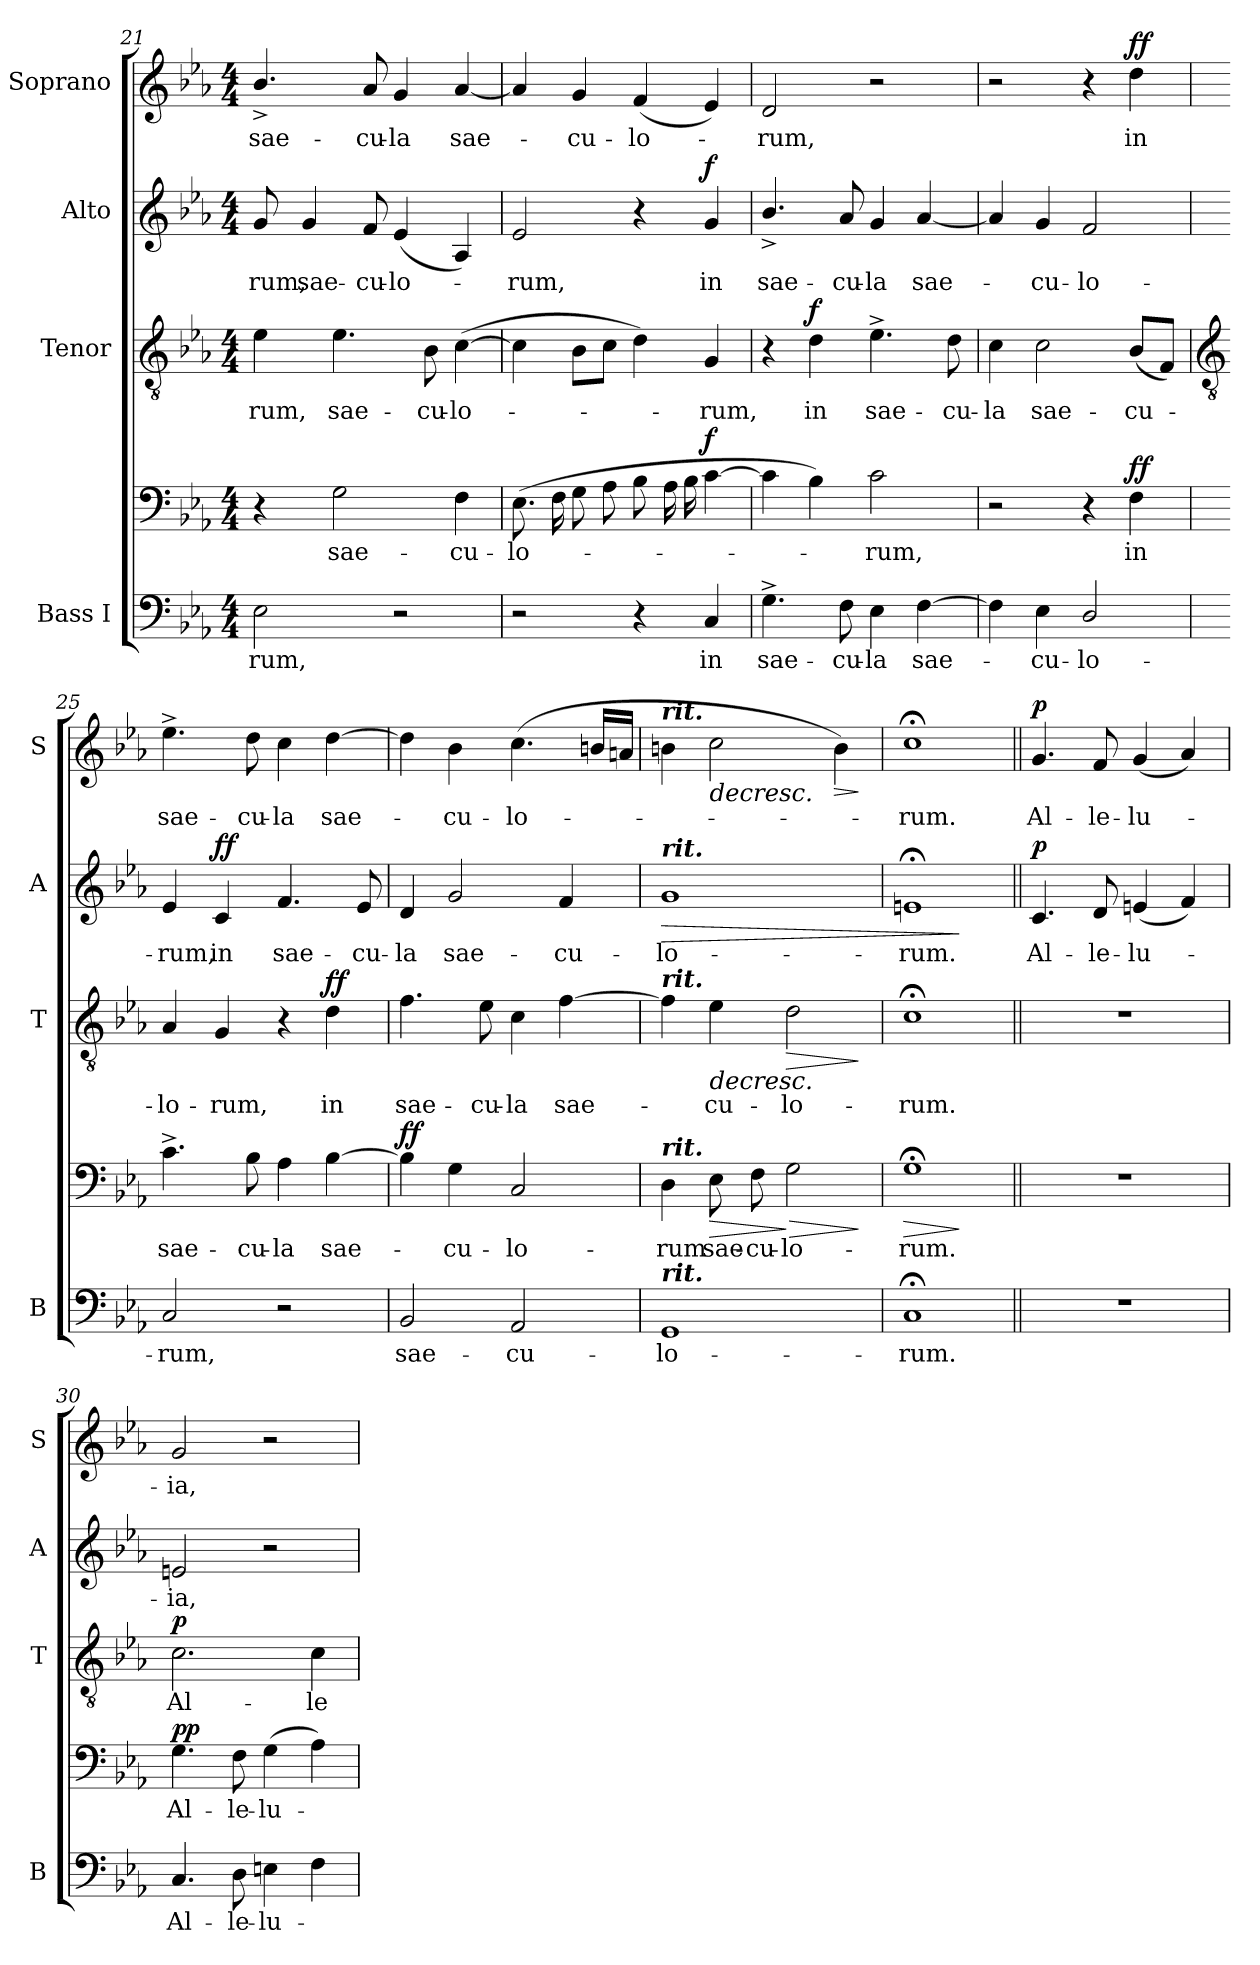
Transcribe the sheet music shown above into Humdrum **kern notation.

**kern	**text	**kern	**text	**dynam	**kern	**text	**dynam	**kern	**text	**dynam	**kern	**text	**dynam
*part4	*part4	*part4	*part4	*part4	*part3	*part3	*part3	*part2	*part2	*part2	*part1	*part1	*part1
*staff5	*staff5	*staff4	*staff4	*staff4/5	*staff3	*staff3	*staff3	*staff2	*staff2	*staff2	*staff1	*staff1	*staff1
*I"Bass I	*	*	*	*	*I"Tenor	*	*	*I"Alto	*	*	*I"Soprano	*	*
*I'B	*	*	*	*	*I'T	*	*	*I'A	*	*	*I'S	*	*
*clefF4	*	*clefF4	*	*	*clefGv2	*	*	*clefG2	*	*	*clefG2	*	*
*k[b-e-a-]	*	*k[b-e-a-]	*	*	*k[b-e-a-]	*	*	*k[b-e-a-]	*	*	*k[b-e-a-]	*	*
*E-:	*	*E-:	*	*	*E-:	*	*	*E-:	*	*	*E-:	*	*
*M4/4	*	*M4/4	*	*	*M4/4	*	*	*M4/4	*	*	*M4/4	*	*
=21	=21	=21	=21	=21	=21	=21	=21	=21	=21	=21	=21	=21	=21
!	!LO:LY:b	!	!	!	!	!LO:LY:b	!	!	!LO:LY:b	!	!	!LO:LY:b	!
2E-	-rum,	4r	.	.	4e-	rum,	.	8g	-rum,	.	4.b-^/	sae-	.
!	!	!	!	!	!	!	!	!	!LO:LY:b	!	!	!	!
.	.	.	.	.	.	.	.	4g	sae-	.	.	.	.
!	!	!	!LO:LY:b	!	!	!LO:LY:b	!	!	!	!	!	!	!
.	.	2G	-sae-	.	4.e-	sae-	.	.	.	.	.	.	.
!	!	!	!	!	!	!	!	!	!LO:LY:b	!	!	!LO:LY:b	!
.	.	.	.	.	.	.	.	8f	-cu-	.	8a-	-cu-	.
!	!	!	!	!	!	!	!	!	!LO:LY:b	!	!	!LO:LY:b	!
2r	.	.	.	.	.	.	.	(<4e-	-lo-	.	4g	-la	.
!	!	!	!	!	!	!LO:LY:b	!	!	!	!	!	!	!
.	.	.	.	.	8B-	-cu-	.	.	.	.	.	.	.
!	!	!	!LO:LY:b	!	!	!LO:LY:b	!	!	!	!	!	!LO:LY:b	!
.	.	4F	-cu-	.	(>[4c	-lo-	.	4A-)	.	.	[4a-	sae-	.
=22	=22	=22	=22	=22	=22	=22	=22	=22	=22	=22	=22	=22	=22
!	!	!	!LO:LY:b	!	!	!	!	!	!LO:LY:b	!	!	!	!
2r	.	(>8.E-L	lo-	.	4c]	.	.	2e-	rum,	.	4a-]	.	.
.	.	16FL	.	.	.	.	.	.	.	.	.	.	.
!	!	!	!	!	!	!	!	!	!	!	!	!LO:LY:b	!
.	.	8G	.	.	8B-L	.	.	.	.	.	4g	cu-	.
.	.	8A-J	.	.	8cJ	.	.	.	.	.	.	.	.
!	!	!	!	!	!	!	!	!	!	!	!	!LO:LY:b	!
4r	.	8B-L	.	.	4d)	.	.	4r	.	.	(<4f	-lo-	.
.	.	16A-L	.	.	.	.	.	.	.	.	.	.	.
.	.	16B-JJ	.	.	.	.	.	.	.	.	.	.	.
!	!LO:LY:b	!	!	!LO:DY:b=2	!	!LO:LY:b	!	!	!LO:LY:b	!LO:DY:b	!	!	!
4C	in	[4c	.	f	4G	rum,	.	4g	in	f	4e-)	.	.
=23	=23	=23	=23	=23	=23	=23	=23	=23	=23	=23	=23	=23	=23
!	!LO:LY:b	!	!	!	!	!	!	!	!LO:LY:b	!	!	!LO:LY:b	!
4.G^	sae-	4c]	.	.	4r	.	.	4.b-^/	sae-	.	2d	rum,	.
!	!	!	!	!	!	!LO:LY:b	!LO:DY:b	!	!	!	!	!	!
.	.	4B-)	.	.	4d	in	f	.	.	.	.	.	.
!	!LO:LY:b	!	!	!	!	!	!	!	!LO:LY:b	!	!	!	!
8F	-cu-	.	.	.	.	.	.	8a-	-cu-	.	.	.	.
!	!LO:LY:b	!	!LO:LY:b	!	!	!LO:LY:b	!	!	!LO:LY:b	!	!	!	!
4E-	-la	2c	rum,	.	4.e-^	sae-	.	4g	-la	.	2r	.	.
!	!LO:LY:b	!	!	!	!	!	!	!	!LO:LY:b	!	!	!	!
[4F	sae-	.	.	.	.	.	.	[4a-	sae-	.	.	.	.
!	!	!	!	!	!	!LO:LY:b	!	!	!	!	!	!	!
.	.	.	.	.	8d	-cu-	.	.	.	.	.	.	.
=24	=24	=24	=24	=24	=24	=24	=24	=24	=24	=24	=24	=24	=24
!	!	!	!	!	!	!LO:LY:b	!	!	!	!	!	!	!
4F]	.	2r	.	.	4c	-la	.	4a-]	.	.	2r	.	.
!	!LO:LY:b	!	!	!	!	!LO:LY:b	!	!	!LO:LY:b	!	!	!	!
4E-	cu-	.	.	.	2c	sae-	.	4g	cu-	.	.	.	.
!	!LO:LY:b	!	!	!	!	!	!	!	!LO:LY:b	!	!	!	!
2D/	-lo-	4r	.	.	.	.	.	2f	-lo-	.	4r	.	.
!	!	!	!LO:LY:b	!LO:DY:b	!	!LO:LY:b	!	!	!	!	!	!LO:LY:b	!LO:DY:b
.	.	4F	in	ff	(<8B-/L	-cu-	.	.	.	.	4dd	in	ff
.	.	.	.	.	8FJ)	.	.	.	.	.	.	.	.
!!LO:LB:g=z
=25	=25	=25	=25	=25	=25	=25	=25	=25	=25	=25	=25	=25	=25
*	*	*	*	*	*clefGv2	*	*	*	*	*	*	*	*
!	!LO:LY:b	!	!LO:LY:b	!	!	!LO:LY:b	!	!	!LO:LY:b	!	!	!LO:LY:b	!
2C	rum,	4.c^	-sae-	.	4A-	lo-	.	4e-	-rum,	.	4.ee-^	sae-	.
!	!	!	!	!	!	!LO:LY:b	!	!	!LO:LY:b	!LO:DY:b	!	!	!
.	.	.	.	.	4G	-rum,	.	4c	in	ff	.	.	.
!	!	!	!LO:LY:b	!	!	!	!	!	!	!	!	!LO:LY:b	!
.	.	8B-	-cu-	.	.	.	.	.	.	.	8dd	-cu-	.
!	!	!	!LO:LY:b	!	!	!	!	!	!LO:LY:b	!	!	!LO:LY:b	!
2r	.	4A-	-la	.	4r	.	.	4.f	sae-	.	4cc	-la	.
!	!	!	!LO:LY:b	!	!	!LO:LY:b	!LO:DY:b	!	!	!	!	!LO:LY:b	!
.	.	[4B-	sae-	.	4d	in	ff	.	.	.	[4dd	sae-	.
!	!	!	!	!	!	!	!	!	!LO:LY:b	!	!	!	!
.	.	.	.	.	.	.	.	8e-	-cu-	.	.	.	.
=26	=26	=26	=26	=26	=26	=26	=26	=26	=26	=26	=26	=26	=26
!	!LO:LY:b	!	!	!LO:DY:b=2	!	!LO:LY:b	!	!	!LO:LY:b	!	!	!	!
2BB-	-sae-	4B-]	.	ff	4.f	sae-	.	4d	-la	.	4dd]	.	.
!	!	!	!LO:LY:b	!	!	!	!	!	!LO:LY:b	!	!	!LO:LY:b	!
.	.	4G	cu-	.	.	.	.	2g	sae-	.	4b-	cu-	.
!	!	!	!	!	!	!LO:LY:b	!	!	!	!	!	!	!
.	.	.	.	.	8e-	-cu-	.	.	.	.	.	.	.
!	!LO:LY:b	!	!LO:LY:b	!	!	!LO:LY:b	!	!	!	!	!	!LO:LY:b	!
2AA-	-cu-	2C	-lo-	.	4c	-la	.	.	.	.	(>4.cc	-lo-	.
!	!	!	!	!	!	!LO:LY:b	!	!	!LO:LY:b	!	!	!	!
.	.	.	.	.	[4f	sae-	.	4f	-cu-	.	.	.	.
.	.	.	.	.	.	.	.	.	.	.	16bnLL	.	.
.	.	.	.	.	.	.	.	.	.	.	16anJJ	.	.
=27	=27	=27	=27	=27	=27	=27	=27	=27	=27	=27	=27	=27	=27
!	!	!	!	!	!	!	!	!	!	!	!LO:TX:a:Bi:t=rit.	!	!
!	!	!	!	!	!	!	!	!LO:TX:a:Bi:t=rit.	!	!	!	!	!
!	!	!	!	!	!LO:TX:a:Bi:t=rit.	!	!	!	!	!	!	!	!
!	!	!LO:TX:a:Bi:t=rit.	!	!	!	!	!	!	!	!	!	!	!
!LO:TX:a:Bi:t=rit.	!	!	!	!	!	!	!	!	!	!	!	!	!
!	!LO:LY:b	!	!LO:LY:b	!	!	!	!	!	!LO:LY:b	!LO:HP:b	!	!	!
1GG	-lo-	4D	-rum	.	4f]	.	.	1g	-lo-	>	4bn	.	.
!	!	!	!LO:LY:b	!LO:HP:b	!	!LO:LY:b	!LO:HP:b	!	!	!	!	!	!LO:HP:b
.	.	8E-	sae-	>	4e-	cu-	>	.	.	.	2cc	.	>
!	!	!	!LO:LY:b	!	!	!	!	!	!	!	!	!	!
.	.	8F	-cu-	.	.	.	.	.	.	.	.	.	.
!	!	!	!LO:LY:b	!LO:HP:n=1:b	!	!	!	!	!	!	!	!	!
!	!	!	!	!LO:HP:n=1:b	!	!LO:LY:b	!LO:HP:b	!	!	!	!	!	!
.	.	2G	-lo-	] > >	2d	-lo-	>	.	.	.	.	.	.
!	!	!	!	!	!	!	!	!	!	!	!	!	!LO:HP:b
.	.	.	.	.	.	.	.	.	.	.	4b)	.	>
.	.	.	.	] ]	.	.	] ]	.	.	.	.	.	] ]
=28	=28	=28	=28	=28	=28	=28	=28	=28	=28	=28	=28	=28	=28
!	!LO:LY:b	!	!LO:LY:b	!LO:HP:b	!	!LO:LY:b	!	!	!LO:LY:b	!	!	!LO:LY:b	!
1C;<	rum.	1G;<	-rum.	>	1c;<	-rum.	.	1en;<	-rum.	.	1cc;<	rum.	.
.	.	.	.	]	.	.	.	.	.	]	.	.	.
=29||	=29||	=29||	=29||	=29||	=29||	=29||	=29||	=29||	=29||	=29||	=29||	=29||	=29||
!	!	!	!	!	!	!	!	!	!LO:LY:b	!LO:DY:b	!	!LO:LY:b	!LO:DY:b
1r	.	1r	.	.	1r	.	.	4.c	Al-	p	4.g	Al-	p
!	!	!	!	!	!	!	!	!	!LO:LY:b	!	!	!LO:LY:b	!
.	.	.	.	.	.	.	.	8d	-le-	.	8f	-le-	.
!	!	!	!	!	!	!	!	!	!LO:LY:b	!	!	!LO:LY:b	!
.	.	.	.	.	.	.	.	(<4en	-lu-	.	(<4g	-lu-	.
.	.	.	.	.	.	.	.	4f)	.	.	4a-)	.	.
=30	=30	=30	=30	=30	=30	=30	=30	=30	=30	=30	=30	=30	=30
!	!LO:LY:b	!	!LO:LY:b	!LO:DY:b	!	!LO:LY:b	!	!	!LO:LY:b	!	!	!LO:LY:b	!
!	!	!	!	!LO:DY:n=1:b	!	!	!LO:DY:b	!	!	!	!	!	!
4.C	Al-	4.G	Al-	p p	2.c	Al-	p	2en	ia,	.	2g	ia,	.
!	!LO:LY:b	!	!LO:LY:b	!	!	!	!	!	!	!	!	!	!
8D	-le-	8F	-le-	.	.	.	.	.	.	.	.	.	.
!	!LO:LY:b	!	!LO:LY:b	!	!	!	!	!	!	!	!	!	!
4En	-lu-	(>4G	-lu-	.	.	.	.	2r	.	.	2r	.	.
!	!	!	!	!	!	!LO:LY:b	!	!	!	!	!	!	!
4F	.	4A-)	.	.	4c	-le-	.	.	.	.	.	.	.
=	=	=	=	=	=	=	=	=	=	=	=	=	=
*-	*-	*-	*-	*-	*-	*-	*-	*-	*-	*-	*-	*-	*-
